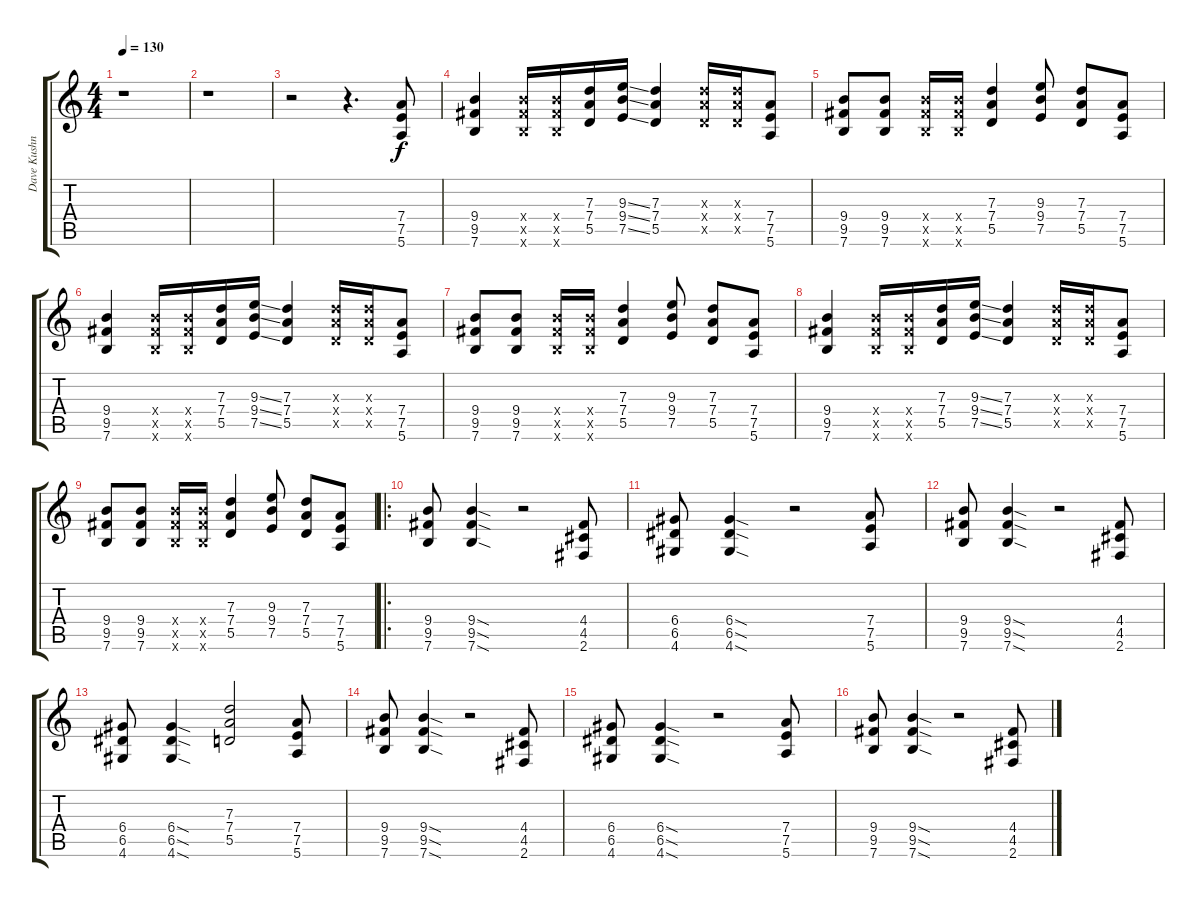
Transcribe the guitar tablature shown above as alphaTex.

\track ("Dave Kushner" "Dave Kushn") {instrument distortionguitar}
\staff {score tabs}
\tuning (E4 B3 G3 D3 A2 E2) {hide}
\ts (4 4)
\tempo 130
\clef g2
\ks c
r.1{dy f instrument distortionguitar} |
r.1 |
r.2 r.4{d} (7.4 7.5 5.6).8 |
(9.4 9.5 7.6).4 (9.4{x} 9.5{x} 7.6{x}).16 (9.4{x} 9.5{x} 7.6{x}).16 (7.3 7.4 5.5).16 (9.3{ss} 9.4{ss} 7.5{ss}).16 (7.3 7.4 5.5).4 (7.3{x} 7.4{x} 5.5{x}).16 (7.3{x} 7.4{x} 5.5{x}).16 (7.4 7.5 5.6).8 |
(9.4 9.5 7.6).8 (9.4 9.5 7.6).8 (9.4{x} 9.5{x} 7.6{x}).16 (9.4{x} 9.5{x} 7.6{x}).16 (7.3 7.4 5.5).4 (9.3 9.4 7.5).8 (7.3 7.4 5.5).8 (7.4 7.5 5.6).8 |
(9.4 9.5 7.6).4 (9.4{x} 9.5{x} 7.6{x}).16 (9.4{x} 9.5{x} 7.6{x}).16 (7.3 7.4 5.5).16 (9.3{ss} 9.4{ss} 7.5{ss}).16 (7.3 7.4 5.5).4 (7.3{x} 7.4{x} 5.5{x}).16 (7.3{x} 7.4{x} 5.5{x}).16 (7.4 7.5 5.6).8 |
(9.4 9.5 7.6).8 (9.4 9.5 7.6).8 (9.4{x} 9.5{x} 7.6{x}).16 (9.4{x} 9.5{x} 7.6{x}).16 (7.3 7.4 5.5).4 (9.3 9.4 7.5).8 (7.3 7.4 5.5).8 (7.4 7.5 5.6).8 |
(9.4 9.5 7.6).4 (9.4{x} 9.5{x} 7.6{x}).16 (9.4{x} 9.5{x} 7.6{x}).16 (7.3 7.4 5.5).16 (9.3{ss} 9.4{ss} 7.5{ss}).16 (7.3 7.4 5.5).4 (7.3{x} 7.4{x} 5.5{x}).16 (7.3{x} 7.4{x} 5.5{x}).16 (7.4 7.5 5.6).8 |
(9.4 9.5 7.6).8 (9.4 9.5 7.6).8 (9.4{x} 9.5{x} 7.6{x}).16 (9.4{x} 9.5{x} 7.6{x}).16 (7.3 7.4 5.5).4 (9.3 9.4 7.5).8 (7.3 7.4 5.5).8 (7.4 7.5 5.6).8 |
\ro
(9.4 9.5 7.6).8 (9.4{sod} 9.5{sod} 7.6{sod}).4 r.2 (4.4 4.5 2.6).8 |
(6.4 6.5 4.6).8 (6.4{sod} 6.5{sod} 4.6{sod}).4 r.2 (7.4 7.5 5.6).8 |
(9.4 9.5 7.6).8 (9.4{sod} 9.5{sod} 7.6{sod}).4 r.2 (4.4 4.5 2.6).8 |
(6.4 6.5 4.6).8 (6.4{sod} 6.5{sod} 4.6{sod}).4 (7.3 7.4 5.5).2 (7.4 7.5 5.6).8 |
(9.4 9.5 7.6).8 (9.4{sod} 9.5{sod} 7.6{sod}).4 r.2 (4.4 4.5 2.6).8 |
(6.4 6.5 4.6).8 (6.4{sod} 6.5{sod} 4.6{sod}).4 r.2 (7.4 7.5 5.6).8 |
(9.4 9.5 7.6).8 (9.4{sod} 9.5{sod} 7.6{sod}).4 r.2 (4.4 4.5 2.6).8
